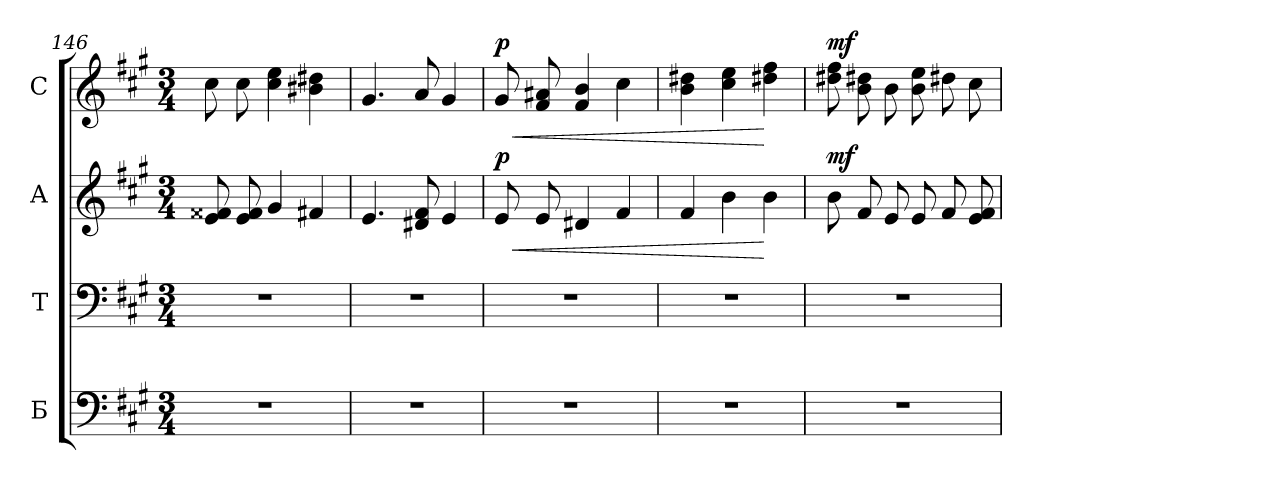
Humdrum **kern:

**kern	**kern	**kern	**dynam	**kern	**dynam
*part4	*part3	*part2	*part2	*part1	*part1
*staff4	*staff3	*staff2	*staff2	*staff1	*staff1
*I"Б	*I"Т	*I"А	*	*I"С	*
*clefF4	*clefF4	*clefG2	*	*clefG2	*
*k[f#c#g#]	*k[f#c#g#]	*k[f#c#g#]	*	*k[f#c#g#]	*
*A:	*A:	*A:	*	*A:	*
*M3/4	*M3/4	*M3/4	*	*M3/4	*
=146	=146	=146	=146	=146	=146
2.r	2.r	8e/ 8f##X/	.	8cc#\	.
.	.	8e/ 8f##/	.	8cc#\	.
.	.	4g#/	.	4cc#\ 4ee\	.
.	.	4f#X/	.	4b#X\ 4dd#X\	.
!!LO:LB:g=z
=147	=147	=147	=147	=147	=147
2.r	2.r	4.e/	.	4.g#/	.
.	.	8d#X/ 8f#/	.	8a/	.
.	.	4e/	.	4g#/	.
=148	=148	=148	=148	=148	=148
!	!	!	!LO:HP:b	!	!LO:HP:b
!	!	!	!LO:DY:n=1:a	!	!LO:DY:n=1:a
2.r	2.r	8e/	< p	8g#/	< p
.	.	8e/	.	8f#/ 8a#X/	.
.	.	4d#X/	.	4f#/ 4b/	.
.	.	4f#/	.	4cc#\	.
=149	=149	=149	=149	=149	=149
2.r	2.r	4f#/	.	4b\ 4dd#X\	.
.	.	4b\	.	4cc#\ 4ee\	.
.	.	4b\	[	4dd#X\ 4ff#\	[
=150	=150	=150	=150	=150	=150
!	!	!	!LO:DY:a	!	!LO:DY:a
2.r	2.r	8b\	mf	8dd#X\ 8ff#\	mf
.	.	8f#/	.	8b\ 8dd#X\	.
.	.	8e/	.	8b\	.
.	.	8e/	.	8b\ 8ee\	.
.	.	8f#/	.	8dd#X\	.
.	.	8e/ 8f#/	.	8cc#\	.
=	=	=	=	=	=
*-	*-	*-	*-	*-	*-
